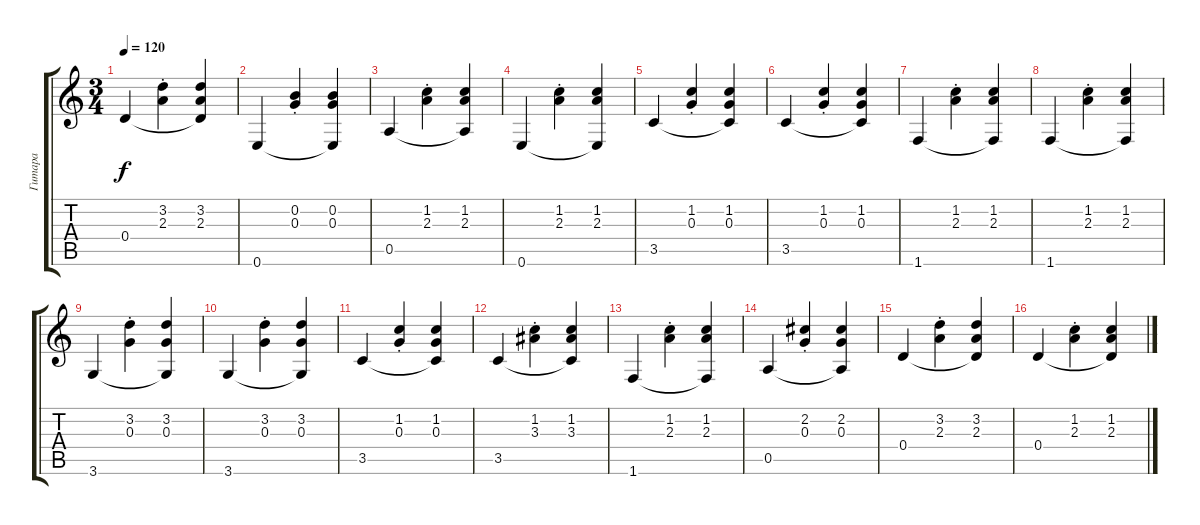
\track ("Гитара" "Гитара") {instrument acousticguitarsteel}
\staff {score tabs}
\tuning (E4 B3 G3 D3 A2 E2) {hide}
\ts (3 4)
\tempo 120
\clef g2
\ks c
0.4.4{dy f} (3.2{st} 2.3{st}).4 (3.2 2.3 0.4{t}).4 |
0.6.4 (0.2{st} 0.3{st}).4 (0.2 0.3 0.6{t}).4 |
0.5.4 (1.2{st} 2.3{st}).4 (1.2 2.3 0.5{t}).4 |
0.6.4 (1.2{st} 2.3{st}).4 (1.2 2.3 0.6{t}).4 |
3.5.4 (1.2{st} 0.3{st}).4 (1.2 0.3 3.5{t}).4 |
3.5.4 (1.2{st} 0.3{st}).4 (1.2 0.3 3.5{t}).4 |
1.6.4 (1.2{st} 2.3{st}).4 (1.2 2.3 1.6{t}).4 |
1.6.4 (1.2{st} 2.3{st}).4 (1.2 2.3 1.6{t}).4 |
3.6.4 (3.2{st} 0.3{st}).4 (3.2 0.3 3.6{t}).4 |
3.6.4 (3.2{st} 0.3{st}).4 (3.2 0.3 3.6{t}).4 |
3.5.4 (1.2{st} 0.3{st}).4 (1.2 0.3 3.5{t}).4 |
3.5.4 (1.2{st} 3.3{st}).4 (1.2 3.3 3.5{t}).4 |
1.6.4 (1.2{st} 2.3{st}).4 (1.2 2.3 1.6{t}).4 |
0.5.4 (2.2{st} 0.3{st}).4 (2.2 0.3 0.5{t}).4 |
0.4.4 (3.2{st} 2.3{st}).4 (3.2 2.3 0.4{t}).4 |
0.4.4 (1.2{st} 2.3{st}).4 (1.2 2.3 0.4{t}).4
